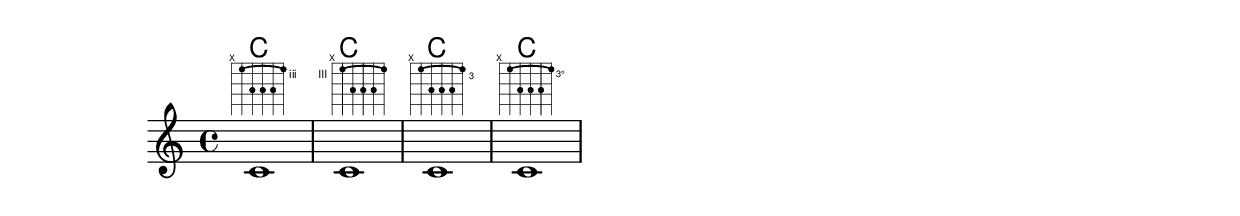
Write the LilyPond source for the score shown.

\version "2.17.6"

\header {
  texidoc="
The label for the lowest fret can be changed in location,
size, and number type.

"
}

\layout { ragged-right = ##t }

<<
  \chords {
    c1 |
    c1 |
    c1 |
    c1
  }

  \new Voice {
    \textLengthOn

     %% C major for guitar,  verbose style
    c'1 ^\markup {
            \fret-diagram-verbose #'((mute 6)
                                     (place-fret 5 3 1)
                                     (place-fret 4 5 2)
                                     (place-fret 3 5 3)
                                     (place-fret 2 5 4)
                                     (place-fret 1 3 1)
                                     (barre 5 1 3))}

     %% C major for guitar, verbose style
    \override TextScript.fret-diagram-details.label-dir = #LEFT 
    \override TextScript.fret-diagram-details.number-type = #'roman-upper 
    c' ^\markup {
            \fret-diagram-verbose #'((mute 6)
                                     (place-fret 5 3 1)
                                     (place-fret 4 5 2)
                                     (place-fret 3 5 3)
                                     (place-fret 2 5 4)
                                     (place-fret 1 3 1)
                                     (barre 5 1 3))}

     %% C major for guitar, verbose style
    \revert TextScript.fret-diagram-details.label-dir
    \override TextScript.fret-diagram-details.fret-label-font-mag = #0.4 
    \override TextScript.fret-diagram-details.number-type = #'arabic 
    \once \override TextScript.fret-diagram-details.fret-label-vertical-offset = #0.25
    c' ^\markup {
            \fret-diagram-verbose #'((mute 6)
                                     (place-fret 5 3 1)
                                     (place-fret 4 5 2)
                                     (place-fret 3 5 3)
                                     (place-fret 2 5 4)
                                     (place-fret 1 3 1)
                                     (barre 5 1 3))}

     %% C major for guitar, verbose style
    \revert TextScript.fret-diagram-details.label-dir
    \once \override TextScript.fret-diagram-details.number-type = #'custom
    \once \override TextScript.fret-diagram-details.fret-label-custom-format = #"~d°"
    c' ^\markup {
            \fret-diagram-verbose #'((mute 6)
                                     (place-fret 5 3 1)
                                     (place-fret 4 5 2)
                                     (place-fret 3 5 3)
                                     (place-fret 2 5 4)
                                     (place-fret 1 3 1)
                                     (barre 5 1 3))}

 }
>>


